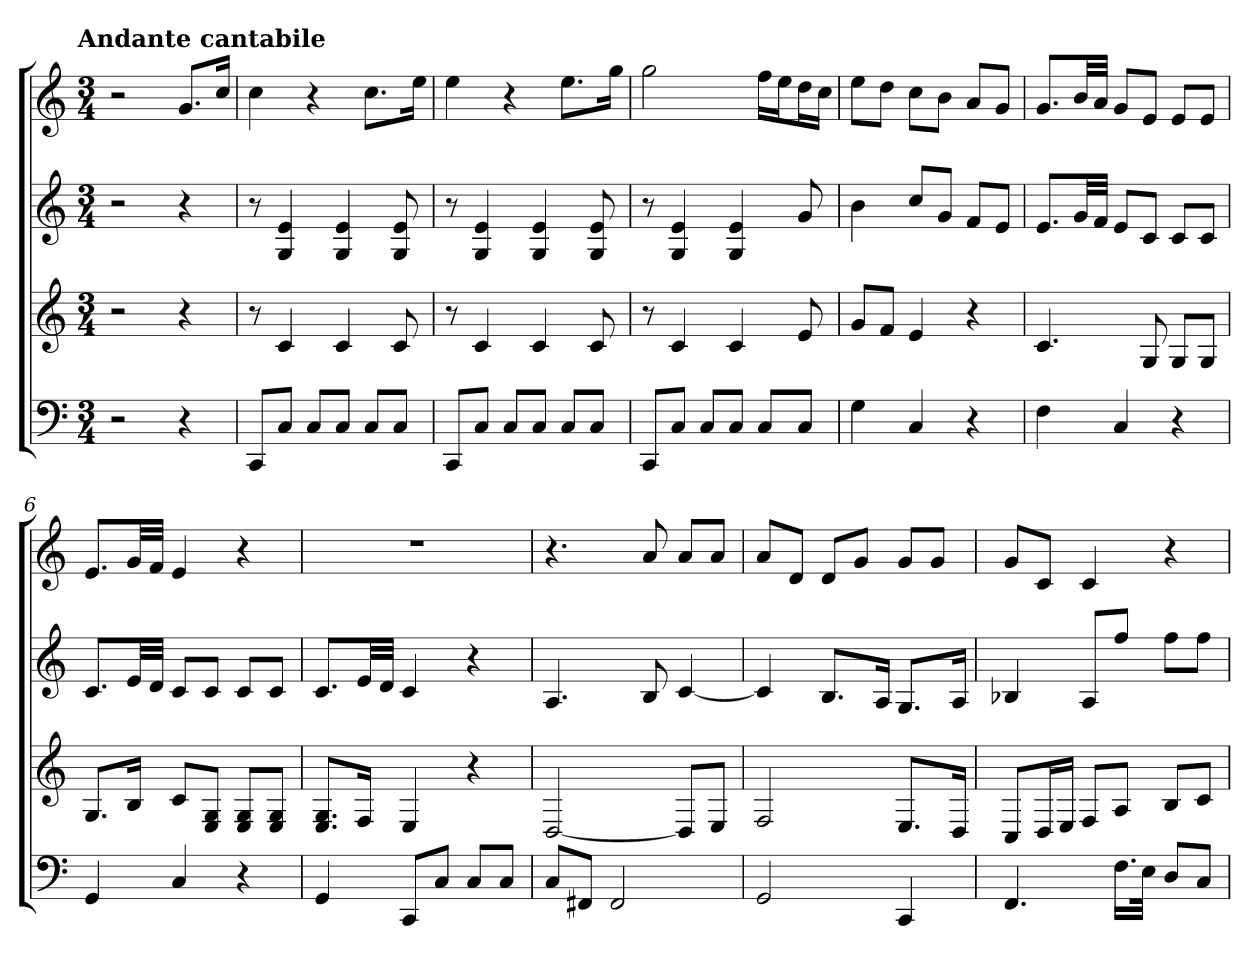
**kern	**kern	**kern	**kern
*part4	*part3	*part2	*part1
*staff4	*staff3	*staff2	*staff1
*k[]	*k[]	*k[]	*k[]
*C:	*C:	*C:	*C:
!!LO:TX:omd:t=Andante cantabile
*M3/4	*M3/4	*M3/4	*M3/4
*MM72	*MM72	*MM72	*MM72
=	=	=	=
2r	2r	2r	2r
4r	4r	4r	8.gL
.	.	.	16ccJk
=1	=1	=1	=1
8CCL	8r	8r	4cc
8CJ	4c	4G 4e	.
8CL	.	.	4r
8CJ	4c	4G 4e	.
8CL	.	.	8.ccL
8CJ	8c	8G 8e	.
.	.	.	16eeJk
=2	=2	=2	=2
8CCL	8r	8r	4ee
8CJ	4c	4G 4e	.
8CL	.	.	4r
8CJ	4c	4G 4e	.
8CL	.	.	8.eeL
8CJ	8c	8G 8e	.
.	.	.	16ggJk
=3	=3	=3	=3
8CCL	8r	8r	2gg
8CJ	4c	4G 4e	.
8CL	.	.	.
8CJ	4c	4G 4e	.
8CL	.	.	16ffLL
.	.	.	16eeJ
8CJ	8e	8g	16ddL
.	.	.	16ccJJ
=4	=4	=4	=4
4G	8gL	4b	8eeL
.	8fJ	.	8ddJ
4C	4e	8ccL	8ccL
.	.	8gJ	8bJ
4r	4r	8fL	8aL
.	.	8eJ	8gJ
=5	=5	=5	=5
4F	4.c	8.eL	8.gL
.	.	32gLL	32bLL
.	.	32fJJJ	32aJJJ
4C	.	8eL	8gL
.	8G	8cJ	8eJ
4r	8GL	8cL	8eL
.	8GJ	8cJ	8eJ
=6	=6	=6	=6
4GG	8.GL	8.cL	8.eL
.	16BJk	32eLL	32gLL
.	.	32dJJJ	32fJJJ
4C	8cL	8cL	4e
.	8E 8GJ	8cJ	.
4r	8E 8GL	8cL	4r
.	8E 8GJ	8cJ	.
=7	=7	=7	=7
4GG	8.E 8.GL	8.cL	2.r
.	16FJk	32eLL	.
.	.	32dJJJ	.
8CCL	4E	4c	.
8CJ	.	.	.
8CL	4r	4r	.
8CJ	.	.	.
=8	=8	=8	=8
8CL	[2D	4.A	4.r
8FF#XJ	.	.	.
2FF#	.	.	.
.	.	8B	8a
.	8DL]	[4c	8aL
.	8EJ	.	8aJ
=9	=9	=9	=9
2GG	2F	4c]	8aL
.	.	.	8dJ
.	.	8.BL	8dL
.	.	.	8gJ
.	.	16AJk	.
4CC	8.EL	8.GL	8gL
.	.	.	8gJ
.	16DJk	16AJk	.
=10	=10	=10	=10
4.FF	8CL	4B-X	8gL
.	16DL	.	8cJ
.	16EJJ	.	.
.	8FL	8AL	4c
16.FLL	8AJ	8ffJ	.
32EJJk	.	.	.
8DL	8BL	8ffL	4r
8CJ	8cJ	8ffJ	.
=	=	=	=
*-	*-	*-	*-
